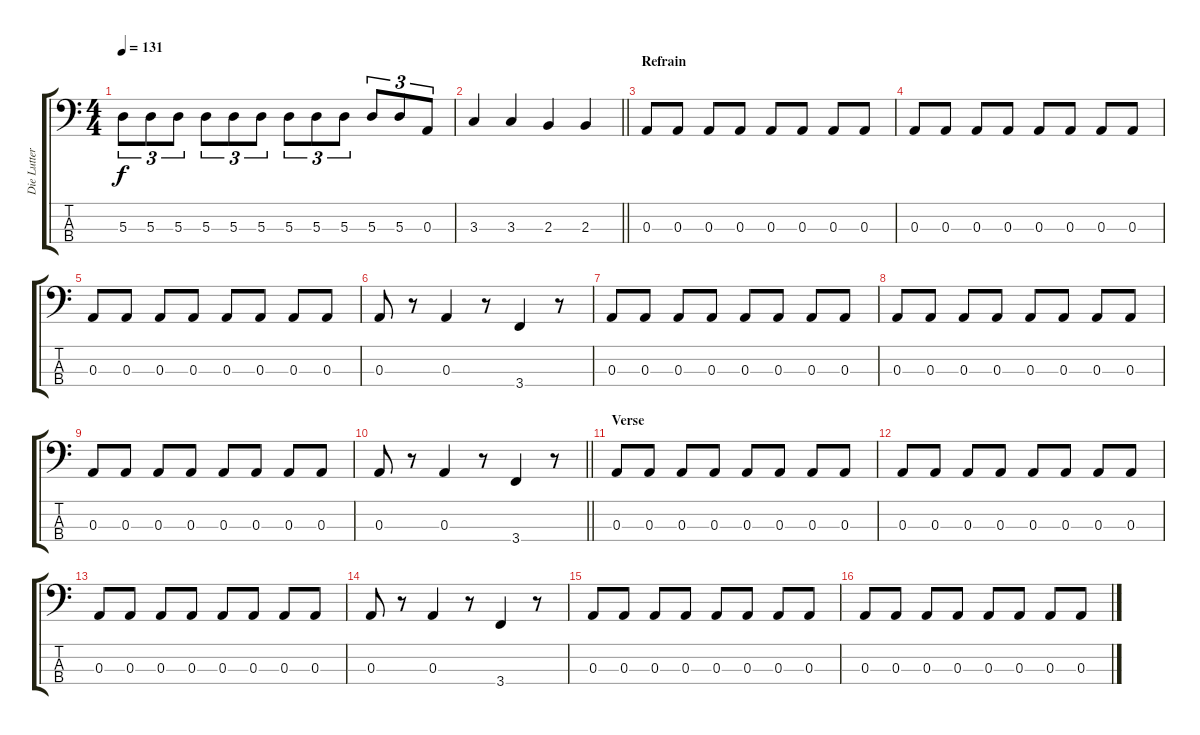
\track ("Die Lutter" "Die Lutter") {instrument electricbasspick}
\staff {score tabs}
\tuning (G2 D2 A1 D1) {hide}
\ts (4 4)
\tempo 131
\clef f4
\ks c
5.3.8{tu (3 2) dy f} 5.3.8{tu (3 2)} 5.3.8{tu (3 2)} 5.3.8{tu (3 2)} 5.3.8{tu (3 2)} 5.3.8{tu (3 2)} 5.3.8{tu (3 2)} 5.3.8{tu (3 2)} 5.3.8{tu (3 2)} 5.3.8{tu (3 2)} 5.3.8{tu (3 2)} 0.3.8{tu (3 2)} |
\barLineRight lightlight
3.3.4 3.3.4 2.3.4 2.3.4 |
\section ("" "Refrain")
0.3.8 0.3.8 0.3.8 0.3.8 0.3.8 0.3.8 0.3.8 0.3.8 |
0.3.8 0.3.8 0.3.8 0.3.8 0.3.8 0.3.8 0.3.8 0.3.8 |
0.3.8 0.3.8 0.3.8 0.3.8 0.3.8 0.3.8 0.3.8 0.3.8 |
0.3.8 r.8 0.3.4 r.8 3.4.4 r.8 |
0.3.8 0.3.8 0.3.8 0.3.8 0.3.8 0.3.8 0.3.8 0.3.8 |
0.3.8 0.3.8 0.3.8 0.3.8 0.3.8 0.3.8 0.3.8 0.3.8 |
0.3.8 0.3.8 0.3.8 0.3.8 0.3.8 0.3.8 0.3.8 0.3.8 |
\barLineRight lightlight
0.3.8 r.8 0.3.4 r.8 3.4.4 r.8 |
\section ("" "Verse")
0.3.8 0.3.8 0.3.8 0.3.8 0.3.8 0.3.8 0.3.8 0.3.8 |
0.3.8 0.3.8 0.3.8 0.3.8 0.3.8 0.3.8 0.3.8 0.3.8 |
0.3.8 0.3.8 0.3.8 0.3.8 0.3.8 0.3.8 0.3.8 0.3.8 |
0.3.8 r.8 0.3.4 r.8 3.4.4 r.8 |
0.3.8 0.3.8 0.3.8 0.3.8 0.3.8 0.3.8 0.3.8 0.3.8 |
0.3.8 0.3.8 0.3.8 0.3.8 0.3.8 0.3.8 0.3.8 0.3.8
